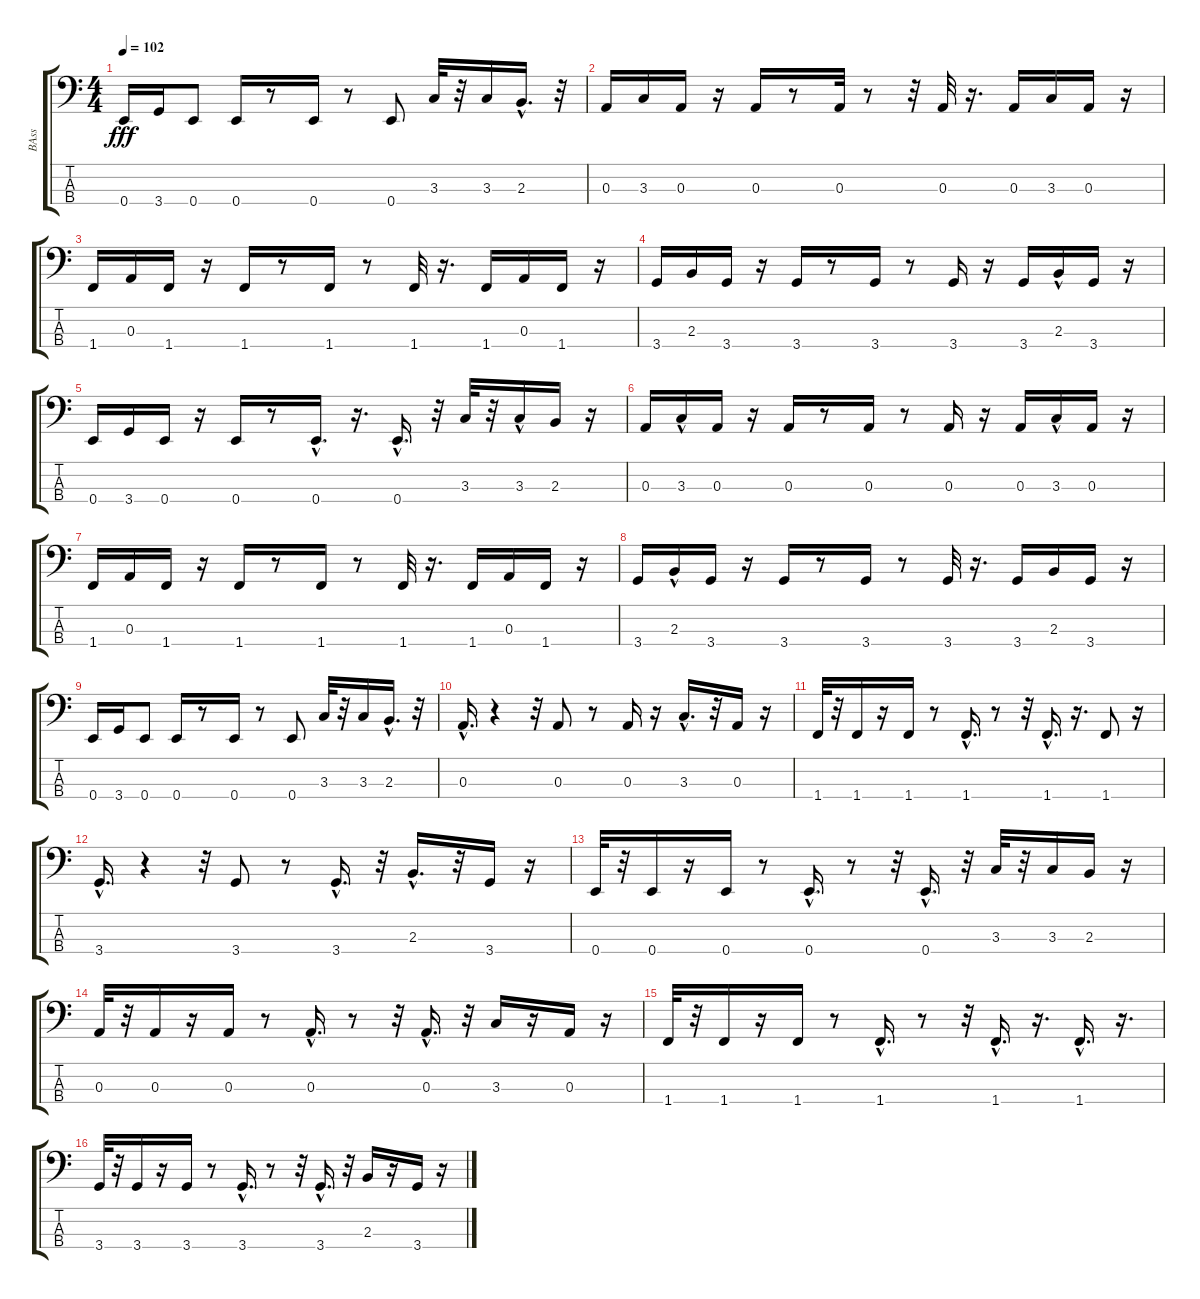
\track ("BAss" "BAss") {instrument electricbassfinger}
\staff {score tabs}
\tuning (G2 D2 A1 E1) {hide}
\ts (4 4)
\tempo 102
\clef f4
\ks c
0.4.16{dy fff} 3.4.16 0.4.8 0.4.16 r.8 0.4.16 r.8 0.4.8 3.3.32 r.32 3.3.16 2.3{hac}.16{d} r.32 |
0.3.16 3.3.16 0.3.16 r.16 0.3.16 r.8 0.3.32 r.8 r.32 0.3.32 r.16{d} 0.3.16 3.3.16 0.3.16 r.16 |
1.4.16 0.3.16 1.4.16 r.16 1.4.16 r.8 1.4.16 r.8 1.4.32 r.16{d} 1.4.16 0.3.16 1.4.16 r.16 |
3.4.16 2.3.16 3.4.16 r.16 3.4.16 r.8 3.4.16 r.8 3.4.16 r.16 3.4.16 2.3{hac}.16 3.4.16 r.16 |
0.4.16 3.4.16 0.4.16 r.16 0.4.16 r.8 0.4{hac}.16{d} r.16{d} 0.4{hac}.16{d} r.32 3.3.32 r.32 3.3{hac}.16 2.3.16 r.16 |
0.3.16 3.3{hac}.16 0.3.16 r.16 0.3.16 r.8 0.3.16 r.8 0.3.16 r.16 0.3.16 3.3{hac}.16 0.3.16 r.16 |
1.4.16 0.3.16 1.4.16 r.16 1.4.16 r.8 1.4.16 r.8 1.4.32 r.16{d} 1.4.16 0.3.16 1.4.16 r.16 |
3.4.16 2.3{hac}.16 3.4.16 r.16 3.4.16 r.8 3.4.16 r.8 3.4.32 r.16{d} 3.4.16 2.3.16 3.4.16 r.16 |
0.4.16 3.4.16 0.4.8 0.4.16 r.8 0.4.16 r.8 0.4.8 3.3.32 r.32 3.3.16 2.3{hac}.16{d} r.32 |
0.3{hac}.16{d} r.4 r.32 0.3.8 r.8 0.3.16 r.16 3.3{hac}.16{d} r.32 0.3.16 r.16 |
1.4.32 r.32 1.4.16 r.16 1.4.16 r.8 1.4{hac}.16{d} r.8 r.32 1.4{hac}.16{d} r.16{d} 1.4.8 r.16 |
3.4{hac}.16{d} r.4 r.32 3.4.8 r.8 3.4{hac}.16{d} r.32 2.3{hac}.16{d} r.32 3.4.16 r.16 |
0.4.32 r.32 0.4.16 r.16 0.4.16 r.8 0.4{hac}.16{d} r.8 r.32 0.4{hac}.16{d} r.32 3.3.32 r.32 3.3.16 2.3.16 r.16 |
0.3.32 r.32 0.3.16 r.16 0.3.16 r.8 0.3{hac}.16{d} r.8 r.32 0.3{hac}.16{d} r.32 3.3.16 r.16 0.3.16 r.16 |
1.4.32 r.32 1.4.16 r.16 1.4.16 r.8 1.4{hac}.16{d} r.8 r.32 1.4{hac}.16{d} r.16{d} 1.4{hac}.16{d} r.16{d} |
3.4.32 r.32 3.4.16 r.16 3.4.16 r.8 3.4{hac}.16{d} r.8 r.32 3.4{hac}.16{d} r.32 2.3.16 r.16 3.4.16 r.16
